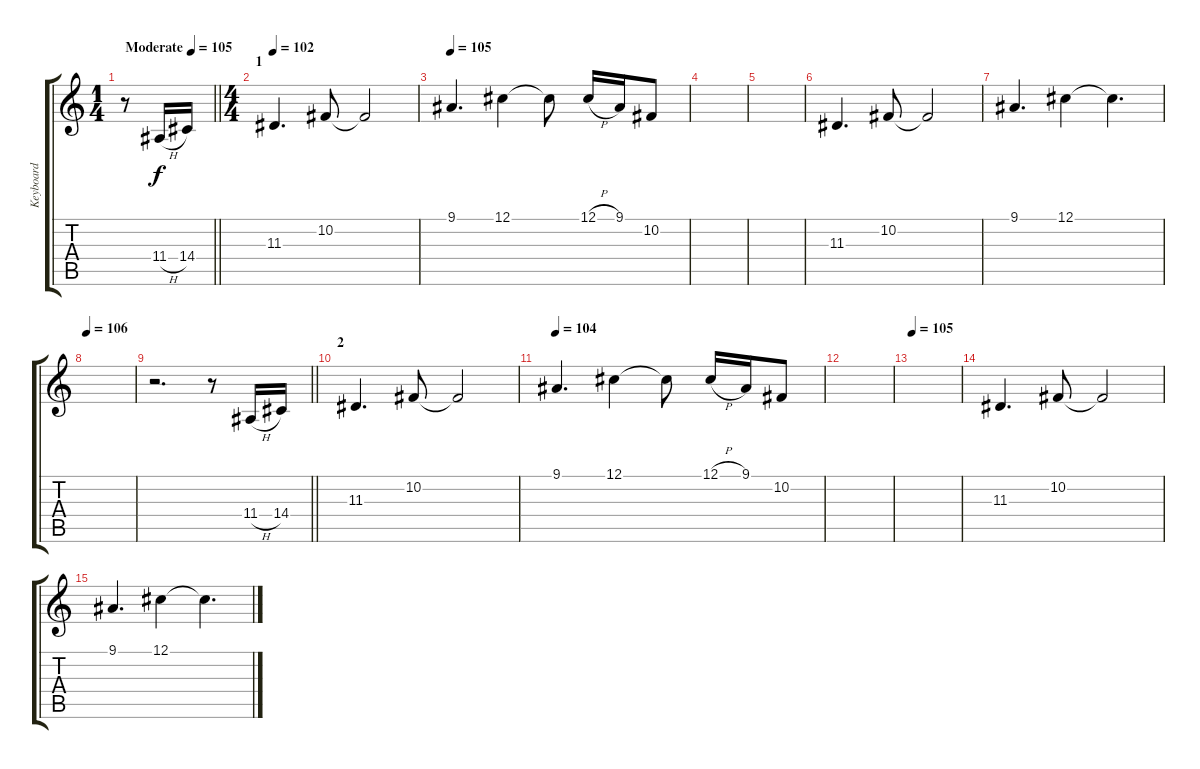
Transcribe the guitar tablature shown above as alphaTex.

\track ("Keyboard" "Keyboard") {instrument lead1square}
\staff {score tabs}
\tuning (Db4 Ab3 E3 B2 Gb2 B1) {hide}
\ts (1 4)
\tempo (105 "Moderate")
\clef g2
\barLineRight lightlight
\ks c
r.8{dy f instrument lead1square} 11.4{h}.16 14.4.16 |
\ts (4 4)
\section ("" "1")
\tempo 102
11.3.4{d} 10.2.8 10.2{t}.2 |
\tempo 105
9.1.4{d} 12.1.4 12.1{t}.8 12.1{h}.16 9.1.16 10.2.8 |
|
|
11.3.4{d} 10.2.8 10.2{t}.2 |
9.1.4{d} 12.1.4 12.1{t}.4{d} |
\tempo 106
|
\barLineRight lightlight
r.2{d volume 7} r.8 11.4{h}.16 14.4.16 |
\section ("" "2")
11.3.4{d} 10.2.8 10.2{t}.2 |
\tempo 104
9.1.4{d} 12.1.4 12.1{t}.8 12.1{h}.16 9.1.16 10.2.8 |
|
\tempo 105
|
11.3.4{d} 10.2.8 10.2{t}.2 |
9.1.4{d} 12.1.4 12.1{t}.4{d}
